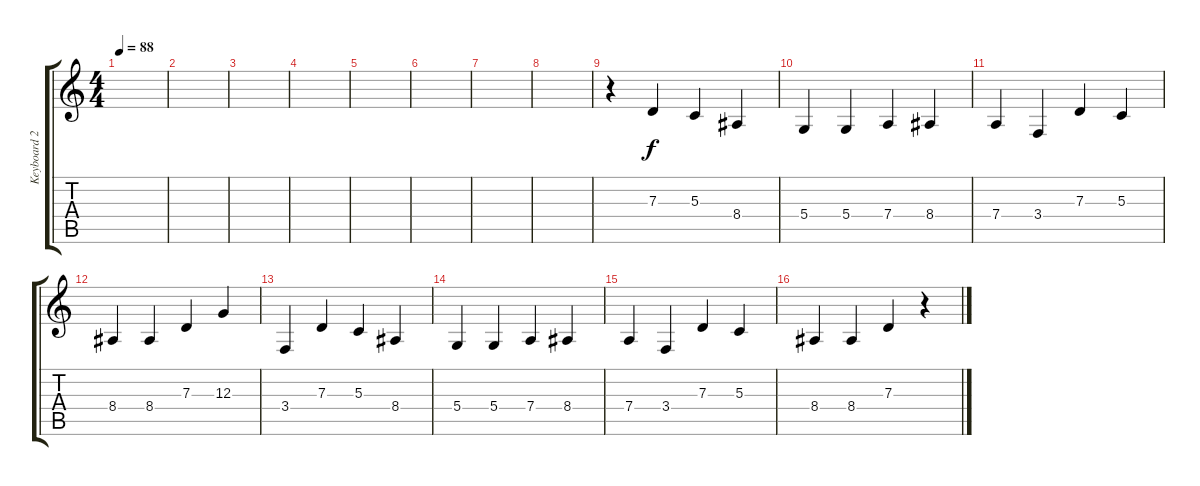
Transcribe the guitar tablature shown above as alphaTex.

\track ("Keyboard 2" "Keyboard 2") {instrument lead2sawtooth}
\staff {score tabs}
\tuning (E4 B3 G3 D3 A2 E2) {hide}
\ts (4 4)
\tempo 88
\clef g2
\ks c
|
|
|
|
|
|
|
|
r.4 7.3.4 5.3.4 8.4.4 |
5.4.4 5.4.4 7.4.4 8.4.4 |
7.4.4 3.4.4 7.3.4 5.3.4 |
8.4.4 8.4.4 7.3.4 12.3.4 |
3.4.4 7.3.4 5.3.4 8.4.4 |
5.4.4 5.4.4 7.4.4 8.4.4 |
7.4.4 3.4.4 7.3.4 5.3.4 |
8.4.4 8.4.4 7.3.4 r.4
